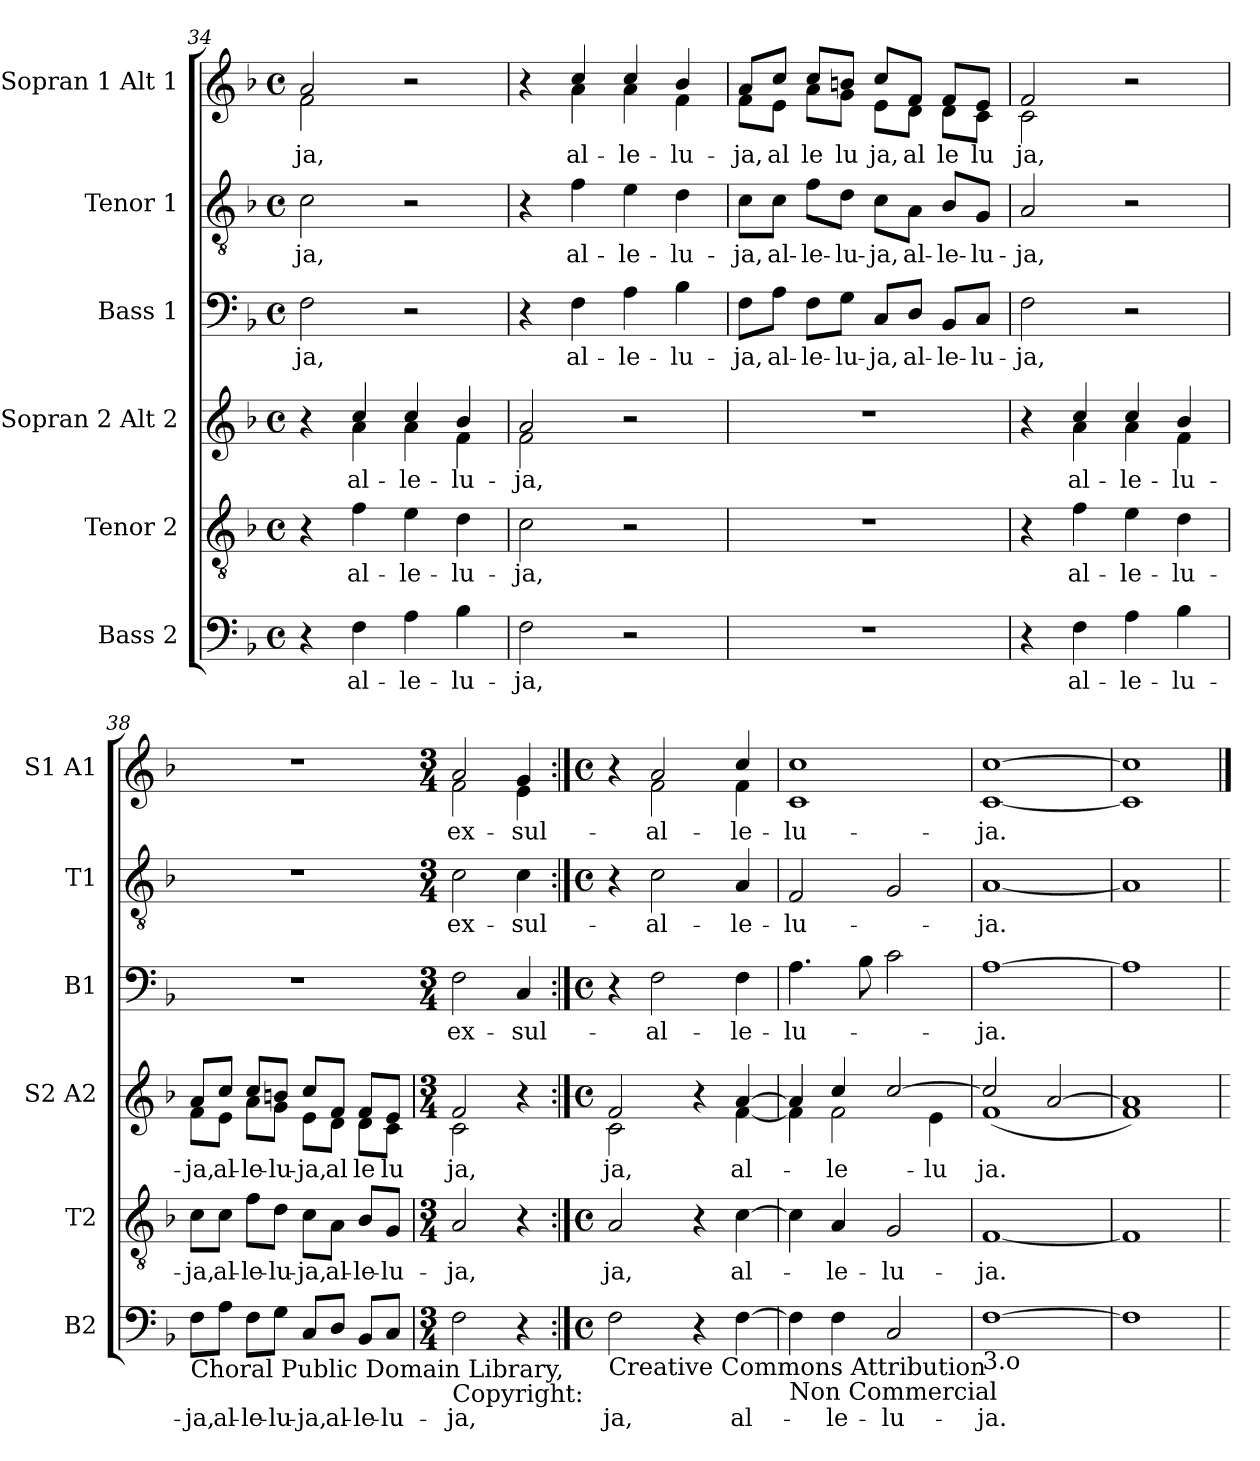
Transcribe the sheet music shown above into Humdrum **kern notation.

**kern	**text	**kern	**text	**kern	**text	**kern	**text	**kern	**text	**kern	**text
*part6	*part6	*part5	*part5	*part4	*part4	*part3	*part3	*part2	*part2	*part1	*part1
*staff6	*staff6	*staff5	*staff5	*staff4	*staff4	*staff3	*staff3	*staff2	*staff2	*staff1	*staff1
*I"Bass 2	*	*I"Tenor 2	*	*I"Sopran 2  Alt 2	*	*I"Bass 1	*	*I"Tenor 1	*	*I"Sopran 1  Alt 1	*
*I'B2	*	*I'T2	*	*I'S2  A2	*	*I'B1	*	*I'T1	*	*I'S1  A1	*
*clefF4	*	*clefGv2	*	*clefG2	*	*clefF4	*	*clefGv2	*	*clefG2	*
*k[b-]	*	*k[b-]	*	*k[b-]	*	*k[b-]	*	*k[b-]	*	*k[b-]	*
*F:	*	*F:	*	*F:	*	*F:	*	*F:	*	*F:	*
*M4/4	*	*M4/4	*	*M4/4	*	*M4/4	*	*M4/4	*	*M4/4	*
*met(c)	*	*met(c)	*	*met(c)	*	*met(c)	*	*met(c)	*	*met(c)	*
=34	=34	=34	=34	=34	=34	=34	=34	=34	=34	=34	=34
*	*	*	*	*^	*	*	*	*	*	*	*
!	!	!	!	!	!	!	!	!LO:LY:a:cj	!	!LO:LY:b:cj	!	!LO:LY:b:cj
*	*	*	*	*	*	*	*	*	*	*	*^	*
4r	.	4r	.	4r	4ryy	.	2F\	-ja,	2c\	-ja,	2a/	2f\	-ja,
!	!LO:LY:a:cj	!	!LO:LY:b:cj	!	!	!LO:LY:b:cj	!	!	!	!	!	!	!
4F\	al-	4f\	al-	4cc/	4a\	al-	.	.	.	.	.	.	.
!	!LO:LY:a:cj	!	!LO:LY:b:cj	!	!	!LO:LY:b:cj	!	!	!	!	!	!	!
4A\	-le-	4e\	-le-	4cc/	4a\	-le-	2r	.	2r	.	2r	2ryy	.
!	!LO:LY:a:cj	!	!LO:LY:b:cj	!	!	!LO:LY:b:cj	!	!	!	!	!	!	!
4B-\	-lu-	4d\	-lu-	4b-/	4f\	-lu-	.	.	.	.	.	.	.
=35	=35	=35	=35	=35	=35	=35	=35	=35	=35	=35	=35	=35	=35
!	!LO:LY:a:cj	!	!LO:LY:b:cj	!	!	!LO:LY:b:cj	!	!	!	!	!	!	!
2F\	-ja,	2c\	-ja,	2a/	2f\	-ja,	4r	.	4r	.	4r	4ryy	.
!	!	!	!	!	!	!	!	!LO:LY:a:cj	!	!LO:LY:b:cj	!	!	!LO:LY:b:cj
.	.	.	.	.	.	.	4F\	al-	4f\	al-	4cc/	4a\	al-
!	!	!	!	!	!	!	!	!LO:LY:a:cj	!	!LO:LY:b:cj	!	!	!LO:LY:b:cj
2r	.	2r	.	2r	2ryy	.	4A\	-le-	4e\	-le-	4cc/	4a\	-le-
!	!	!	!	!	!	!	!	!LO:LY:a:cj	!	!LO:LY:b:cj	!	!	!LO:LY:b:cj
.	.	.	.	.	.	.	4B-\	-lu-	4d\	-lu-	4b-/	4f\	-lu-
*	*	*	*	*v	*v	*	*	*	*	*	*	*	*
=36	=36	=36	=36	=36	=36	=36	=36	=36	=36	=36	=36	=36
!	!	!	!	!	!	!	!LO:LY:a:cj	!	!LO:LY:b:cj	!	!	!LO:LY:b:cj
1r	.	1r	.	1r	.	8F\L	-ja,	8c\L	-ja,	8a/L	8f\L	-ja,
!	!	!	!	!	!	!	!LO:LY:a:cj	!	!LO:LY:b:cj	!	!	!LO:LY:b:cj
.	.	.	.	.	.	8A\J	al-	8c\J	al-	8cc/J	8e\J	al
!	!	!	!	!	!	!	!LO:LY:a:cj	!	!LO:LY:b:cj	!	!	!LO:LY:b:cj
.	.	.	.	.	.	8F\L	-le-	8f\L	-le-	8cc/L	8a\L	le
!	!	!	!	!	!	!	!LO:LY:a:cj	!	!LO:LY:b:cj	!	!	!LO:LY:b:cj
.	.	.	.	.	.	8G\J	-lu-	8d\J	-lu-	8bn/J	8g\J	lu
!	!	!	!	!	!	!	!LO:LY:a:cj	!	!LO:LY:b:cj	!	!	!LO:LY:b:cj
.	.	.	.	.	.	8C/L	-ja,	8c\L	-ja,	8cc/L	8e\L	ja,
!	!	!	!	!	!	!	!LO:LY:a:cj	!	!LO:LY:b:cj	!	!	!LO:LY:b:cj
.	.	.	.	.	.	8D/J	al-	8A\J	al-	8f/J	8d\J	al
!	!	!	!	!	!	!	!LO:LY:a:cj	!	!LO:LY:b:cj	!	!	!LO:LY:b:cj
.	.	.	.	.	.	8BB-/L	-le-	8B-/L	-le-	8f/L	8d\L	le
!	!	!	!	!	!	!	!LO:LY:a:cj	!	!LO:LY:b:cj	!	!	!LO:LY:b:cj
.	.	.	.	.	.	8C/J	-lu-	8G/J	-lu-	8e/J	8c\J	lu
=37	=37	=37	=37	=37	=37	=37	=37	=37	=37	=37	=37	=37
*	*	*	*	*^	*	*	*	*	*	*	*	*
!	!	!	!	!	!	!	!	!LO:LY:a:cj	!	!LO:LY:b:cj	!	!	!LO:LY:b:cj
4r	.	4r	.	4r	4ryy	.	2F\	-ja,	2A/	-ja,	2f/	2c\	ja,
!	!LO:LY:a:cj	!	!LO:LY:b:cj	!	!	!LO:LY:b:cj	!	!	!	!	!	!	!
4F\	al-	4f\	al-	4cc/	4a\	al-	.	.	.	.	.	.	.
!	!LO:LY:a:cj	!	!LO:LY:b:cj	!	!	!LO:LY:b:cj	!	!	!	!	!	!	!
4A\	-le-	4e\	-le-	4cc/	4a\	-le-	2r	.	2r	.	2r	2ryy	.
!	!LO:LY:a:cj	!	!LO:LY:b:cj	!	!	!LO:LY:b:cj	!	!	!	!	!	!	!
4B-\	-lu-	4d\	-lu-	4b-/	4f\	-lu-	.	.	.	.	.	.	.
*	*	*	*	*	*	*	*	*	*	*	*v	*v	*
!!LO:LB:g=z
=38	=38	=38	=38	=38	=38	=38	=38	=38	=38	=38	=38	=38
!	!LO:LY:a:cj	!	!LO:LY:b:cj	!	!	!LO:LY:b:cj	!	!	!	!	!	!
8F\L	-ja,	8c\L	-ja,	8a/L	8f\L	-ja,	1r	.	1r	.	1r	.
!	!LO:LY:a:cj	!	!LO:LY:b:cj	!	!	!LO:LY:b:cj	!	!	!	!	!	!
8A\J	al-	8c\J	al-	8cc/J	8e\J	al-	.	.	.	.	.	.
!	!LO:LY:a:cj	!	!LO:LY:b:cj	!	!	!LO:LY:b:cj	!	!	!	!	!	!
8F\L	-le-	8f\L	-le-	8cc/L	8a\L	-le-	.	.	.	.	.	.
!	!LO:LY:a:cj	!	!LO:LY:b:cj	!	!	!LO:LY:b:cj	!	!	!	!	!	!
8G\J	-lu-	8d\J	-lu-	8bn/J	8g\J	-lu-	.	.	.	.	.	.
!	!LO:LY:a:cj	!	!LO:LY:b:cj	!	!	!LO:LY:b:cj	!	!	!	!	!	!
8C/L	-ja,	8c\L	-ja,	8cc/L	8e\L	-ja,	.	.	.	.	.	.
!	!LO:LY:a:cj	!	!LO:LY:b:cj	!	!	!LO:LY:b:cj	!	!	!	!	!	!
8D/J	al-	8A\J	al-	8f/J	8d\J	al	.	.	.	.	.	.
!	!LO:LY:a:cj	!	!LO:LY:b:cj	!	!	!LO:LY:b:cj	!	!	!	!	!	!
8BB-/L	-le-	8B-/L	-le-	8f/L	8d\L	le	.	.	.	.	.	.
!	!LO:LY:a:cj	!	!LO:LY:b:cj	!	!	!LO:LY:b:cj	!	!	!	!	!	!
8C/J	-lu-	8G/J	-lu-	8e/J	8c\J	lu	.	.	.	.	.	.
!LO:TX:b:t=Choral Public Domain Library,	!	!	!	!	!	!	!	!	!	!	!	!
=39	=39||	=39	=39||	=39	=39	=39||	=39	=39||	=39	=39||	=39||	=39||
*M3/4	*	*M3/4	*	*M3/4	*	*	*M3/4	*	*M3/4	*	*M3/4	*
!	!LO:LY:a:cj	!	!LO:LY:b:cj	!	!	!LO:LY:b:cj	!	!LO:LY:a:cj	!	!LO:LY:b:cj	!	!LO:LY:b:cj
*	*	*	*	*	*	*	*	*	*	*	*^	*
2F\	-ja,	2A/	-ja,	2f/	2c\	ja,	2F\	ex-	2c\	ex-	2a/	2f\	ex-
!	!	!	!	!	!	!	!	!LO:LY:a:cj	!	!LO:LY:b:cj	!	!	!LO:LY:b:cj
4r	.	4r	.	4r	4ryy	.	4C/	-sul-	4c\	-sul-	4g/	4e\	-sul-
!LO:TX:b:t=Copyright&colon;	!	!	!	!	!	!	!	!	!	!	!	!	!
=40:|!	=40:|!	=40:|!	=40:|!	=40:|!	=40:|!	=40:|!	=40:|!	=40:|!	=40:|!	=40:|!	=40:|!	=40:|!	=40:|!
*M4/4	*	*M4/4	*	*M4/4	*	*	*M4/4	*	*M4/4	*	*M4/4	*	*
*met(c)	*	*met(c)	*	*met(c)	*	*	*met(c)	*	*met(c)	*	*met(c)	*	*
!	!LO:LY:a:cj	!	!LO:LY:b:cj	!	!	!LO:LY:b:cj	!	!	!	!	!	!	!
2F\	ja,	2A/	ja,	2f/	2c\	ja,	4r	.	4r	.	4r	4ryy	.
!	!	!	!	!	!	!	!	!LO:LY:a:cj	!	!LO:LY:b:cj	!	!	!LO:LY:b:cj
.	.	.	.	.	.	.	2F\	-al-	2c\	-al-	2a/	2f\	-al-
4r	.	4r	.	4r	4ryy	.	.	.	.	.	.	.	.
!	!LO:LY:a:cj	!	!LO:LY:b:cj	!	!	!LO:LY:b:cj	!	!LO:LY:a:cj	!	!LO:LY:b:cj	!	!	!LO:LY:b:cj
[>4F\	al-	[>4c\	al-	[>4a/	[<4f\	al-	4F\	-le-	4A/	-le-	4cc/	4f\	-le-
!LO:TX:b:t=Creative Commons Attribution	!	!	!	!	!	!	!	!	!	!	!	!	!
=41	=41	=41	=41	=41	=41	=41	=41	=41	=41	=41	=41	=41	=41
!	!	!	!	!	!	!	!	!LO:LY:a:cj	!	!LO:LY:b:cj	!	!	!LO:LY:b:cj
*	*	*	*	*	*	*	*	*	*	*	*v	*v	*
4F\]	.	4c\]	.	4a/]	4f\]	.	4.A\	-lu-	2F/	-lu-	1cc 1c	-lu-
!	!LO:LY:a:cj	!	!LO:LY:b:cj	!	!	!LO:LY:b:cj	!	!	!	!	!	!
4F\	-le-	4A/	-le-	4cc/	2f\	-le-	.	.	.	.	.	.
.	.	.	.	.	.	.	8B-\	.	.	.	.	.
!	!LO:LY:a:cj	!	!LO:LY:b:cj	!	!	!	!	!	!	!	!	!
2C/	-lu-	2G/	-lu-	[>2cc/	.	.	2c\	.	2G/	.	.	.
!	!	!	!	!	!	!LO:LY:b:rj	!	!	!	!	!	!
.	.	.	.	.	4e\	-lu	.	.	.	.	.	.
!LO:TX:b:t=Non Commercial	!	!	!	!	!	!	!	!	!	!	!	!
=42	=42	=42	=42	=42	=42	=42	=42	=42	=42	=42	=42	=42
!	!LO:LY:a:cj	!	!LO:LY:b:cj	!	!	!LO:LY:b:cj	!	!LO:LY:a:cj	!	!LO:LY:b:cj	!	!LO:LY:b:cj
[>1F	-ja.	[<1F	-ja.	2cc/]	(<1f	ja.	[>1A	-ja.	[<1A	-ja.	[>1cc [<1c	-ja.
.	.	.	.	[>2a/	.	.	.	.	.	.	.	.
*	*	*	*	*v	*v	*	*	*	*	*	*	*
!LO:TX:b:t=3.o	!	!	!	!	!	!	!	!	!	!	!
=43	=43	=43	=43	=43	=43	=43	=43	=43	=43	=43	=43
1F]	.	1F]	.	1a] 1f)	.	1A]	.	1A]	.	1cc] 1c]	.
=	==	=	==	=	==	=	==	=	==	==	==
*-	*-	*-	*-	*-	*-	*-	*-	*-	*-	*-	*-
